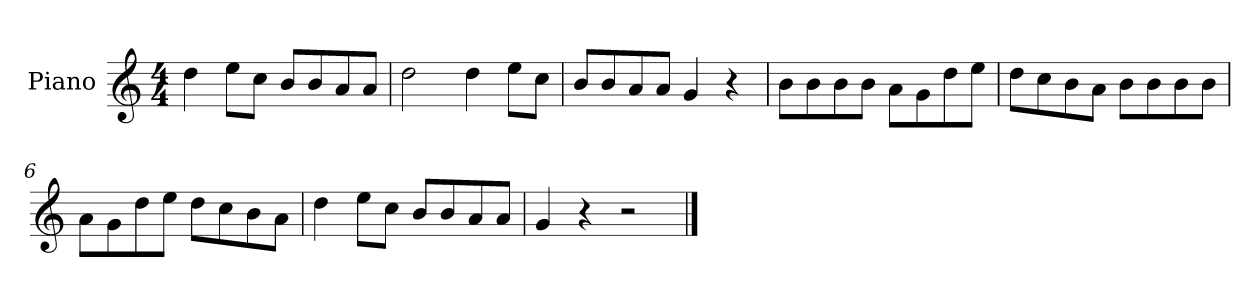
**kern
*part1
*staff1
*I"Piano
*I'P-no
*clefG2
*k[]
*M4/4
*MM90
=1
4dd\
8ee\L
8cc\J
8b/L
8b/
8a/
8a/J
=2
2dd\
4dd\
8ee\L
8cc\J
=3
8b/L
8b/
8a/
8a/J
4g/
4r
=4
8b\L
8b\
8b\
8b\J
8a\L
8g\
8dd\
8ee\J
=5
8dd\L
8cc\
8b\
8a\J
8b\L
8b\
8b\
8b\J
!!LO:LB:g=z
=6
8a\L
8g\
8dd\
8ee\J
8dd\L
8cc\
8b\
8a\J
=7
4dd\
8ee\L
8cc\J
8b/L
8b/
8a/
8a/J
=8
4g/
4r
2r
==
*-
